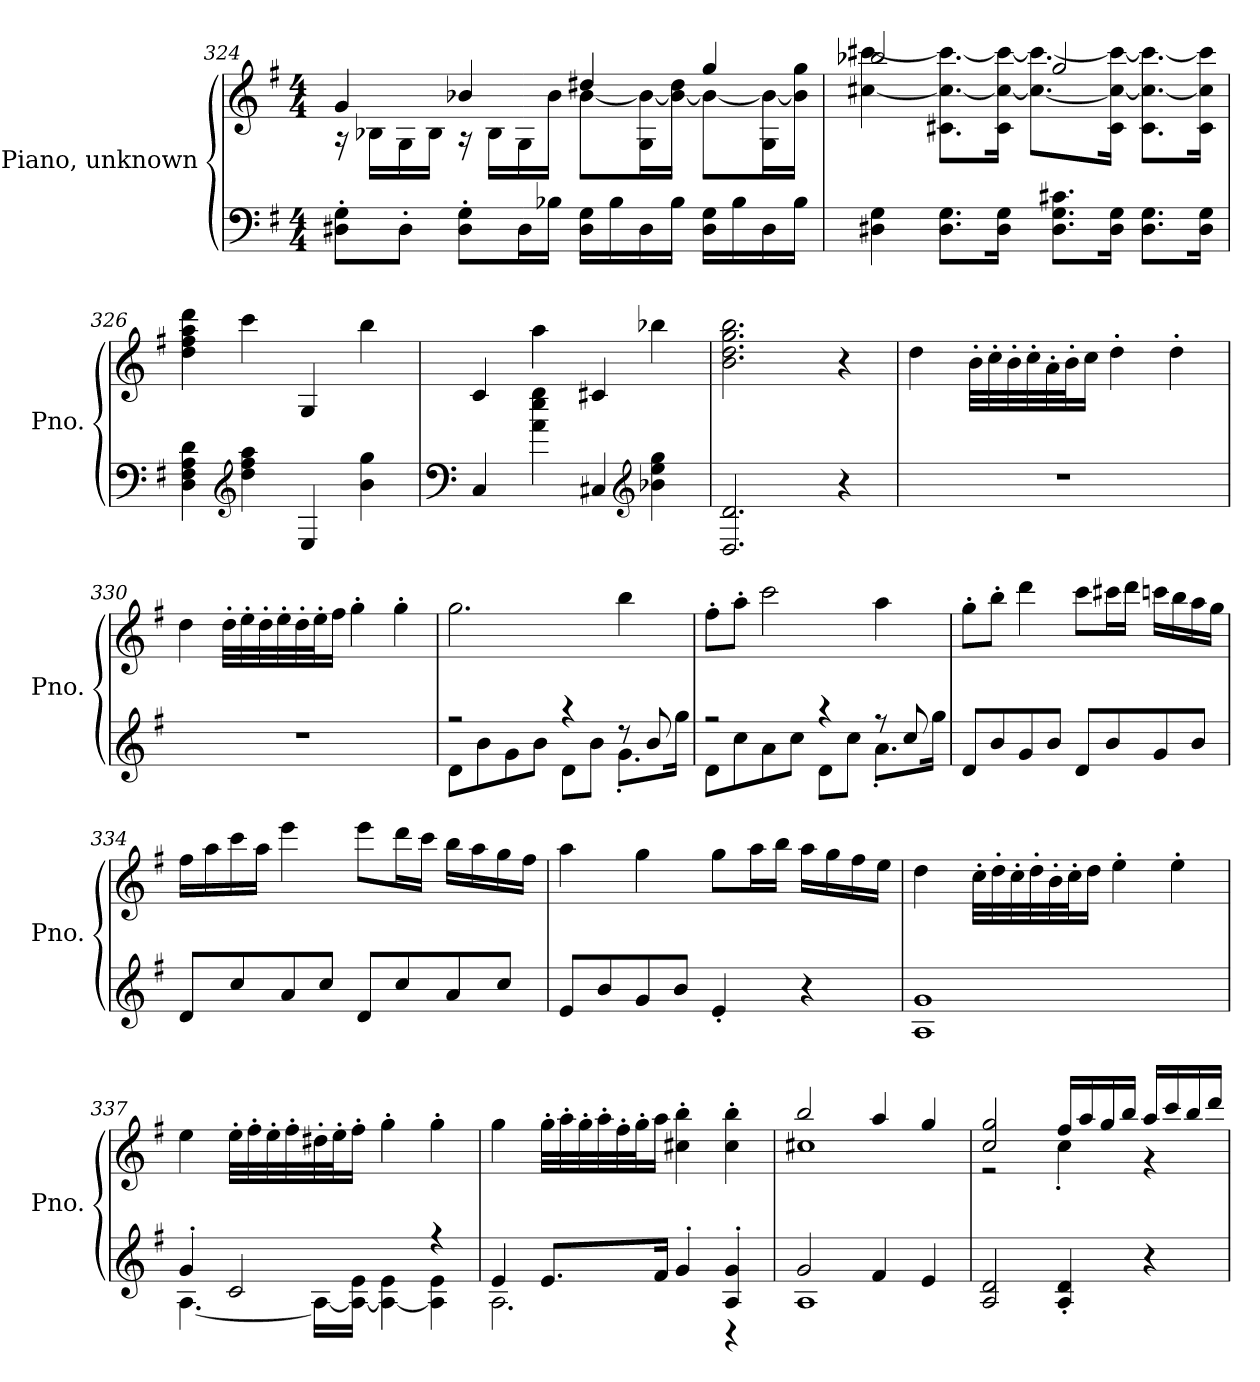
**kern	**kern
*part1	*part1
*staff2	*staff1
*I"Piano, unknown	*
*I'Pno.	*
!!LO:LB:g=z
*clefF4	*clefG2
*k[f#]	*k[f#]
*M4/4	*M4/4
=324	=324
*	*^
8D#X\' 8G\'L	4g/	16r
.	.	16B-X\LL
8D#'\J	.	16G\
.	.	16B-\JJ
8D#\' 8G\'L	4b-X/	16r
.	.	16B-\LL
16D#\L	.	16G\
16B-X\JJ	.	16b-\JJ
16D#\ 16G\LL	4dd#X/	[8b-\L
16B-\	.	.
16D#\	.	16G\ 16b-\_L
16B-\JJ	.	16b-\_ 16dd#\JJ
16D#\ 16G\LL	4gg/	8b-\L_
16B-\	.	.
16D#\	.	16G\ 16b-\_L
16B-\JJ	.	16b-\] 16gg\JJ
=325	=325	=325
4D#X\ 4G\	2bb-X/	[4cc#X\ [4ccc#X\
8.D#\ 8.G\L	.	8.c#X\ 8.cc#\_ 8.ccc#\_L
16D#\ 16G\Jk	.	16c#\ 16cc#\_ 16ccc#\_Jk
8.D#\ 8.G\ 8.c#X\L	2gg/	8.cc#\_ 8.ccc#\_L
16D#\ 16G\Jk	.	16c#\ 16cc#\_ 16ccc#\_Jk
8.D#\ 8.G\L	.	8.c#\ 8.cc#\_ 8.ccc#\_L
16D#\ 16G\Jk	.	16c#\ 16cc#\] 16ccc#\]Jk
*	*v	*v
=326	=326
4D\ 4F#\ 4A\ 4d\	4dd\ 4ff#\ 4aa\ 4ddd\
*clefG2	*
4dd\ 4ff#\ 4aa\	4ccc\
4E/	4G/
4b\ 4gg\	4bb\
!!LO:LB:g=z
=327	=327
*clefF4	*
4C/	4c/
4a\ 4ee\ 4gg\	4aa\
4C#X/	4c#X/
*clefG2	*
4b-X\ 4ee\ 4gg\	4bb-X\
=328	=328
2.D/ 2.d/	2.b\ 2.dd\ 2.gg\ 2.bb\
4r	4r
=329	=329
1r	4dd\
.	32b'\LLL
.	32cc'\
.	32b'\
.	32cc'\
.	32a'\
.	32b'\J
.	16cc\JJ
.	4dd'\
.	4dd'\
=330	=330
1r	4dd\
.	32dd'\LLL
.	32ee'\
.	32dd'\
.	32ee'\
.	32dd'\
.	32ee'\J
.	16ff#\JJ
.	4gg'\
.	4gg'\
=331	=331
*^	*
2r	8d\L	2.gg\
.	8b\	.
.	8g\	.
.	8b\J	.
4r	8d\L	.
.	8b\J	.
8r	8.g'\L	4bb\
8b/	.	.
.	16gg\Jk	.
!!LO:LB:g=z
=332	=332	=332
2r	8d\L	8ff#'\L
.	8cc\	8aa'\J
.	8a\	2ccc\
.	8cc\J	.
4r	8d\L	.
.	8cc\J	.
8r	8.a'\L	4aa\
8cc/	.	.
.	16gg\Jk	.
*v	*v	*
=333	=333
8d/L	8gg'\L
8b/	8bb'\J
8g/	4ddd\
8b/J	.
8d/L	8ccc\L
8b/	16ccc#X\L
.	16ddd\JJ
8g/	16cccn\LL
.	16bb\
8b/J	16aa\
.	16gg\JJ
=334	=334
8d/L	16ff#\LL
.	16aa\
8cc/	16ccc\
.	16aa\JJ
8a/	4eee\
8cc/J	.
8d/L	8eee\L
8cc/	16ddd\L
.	16ccc\JJ
8a/	16bb\LL
.	16aa\
8cc/J	16gg\
.	16ff#\JJ
!!LO:PB:g=z
=335	=335
8e/L	4aa\
8b/	.
8g/	4gg\
8b/J	.
4e'/	8gg\L
.	16aa\L
.	16bb\JJ
4r	16aa\LL
.	16gg\
.	16ff#\
.	16ee\JJ
=336	=336
1A 1g	4dd\
.	32cc'\LLL
.	32dd'\
.	32cc'\
.	32dd'\
.	32b'\
.	32cc'\J
.	16dd\JJ
.	4ee'\
.	4ee'\
=337	=337
*^	*
4g'/	[4.A\	4ee\
2c/	.	32ee'\LLL
.	.	32ff#'\
.	.	32ee'\
.	.	32ff#'\
.	16A\LL_	32dd#X'\
.	.	32ee'\J
.	16A\_ 16e\JJ	16ff#'\JJ
.	4A\_ 4e\	4gg'\
4r	4A\] 4e\	4gg'\
!!LO:LB:g=z
=338	=338	=338
4e/	2.A\	4gg\
8.e/L	.	32gg'\LLL
.	.	32aa'\
.	.	32gg'\
.	.	32aa'\
.	.	32ff#'\
.	.	32gg'\J
16f#/Jk	.	16aa\JJ
4g'/	.	4cc#X\' 4bb\'
4A/' 4g/'	4r	4cc#\' 4bb\'
=339	=339	=339
*	*	*^
2g/	1A	2bb/	1cc#X
4f#/	.	4aa/	.
4e/	.	4gg/	.
*v	*v	*	*
=340	=340	=340
2A/ 2d/	2cc/ 2gg/	2r
4A/' 4d/'	16ff#/LL	4cc'\
.	16aa/	.
.	16gg/	.
.	16bb/JJ	.
4r	16aa/LL	4r
.	16ccc/	.
.	16bb/	.
.	16ddd/JJ	.
*	*v	*v
=	=
*-	*-
